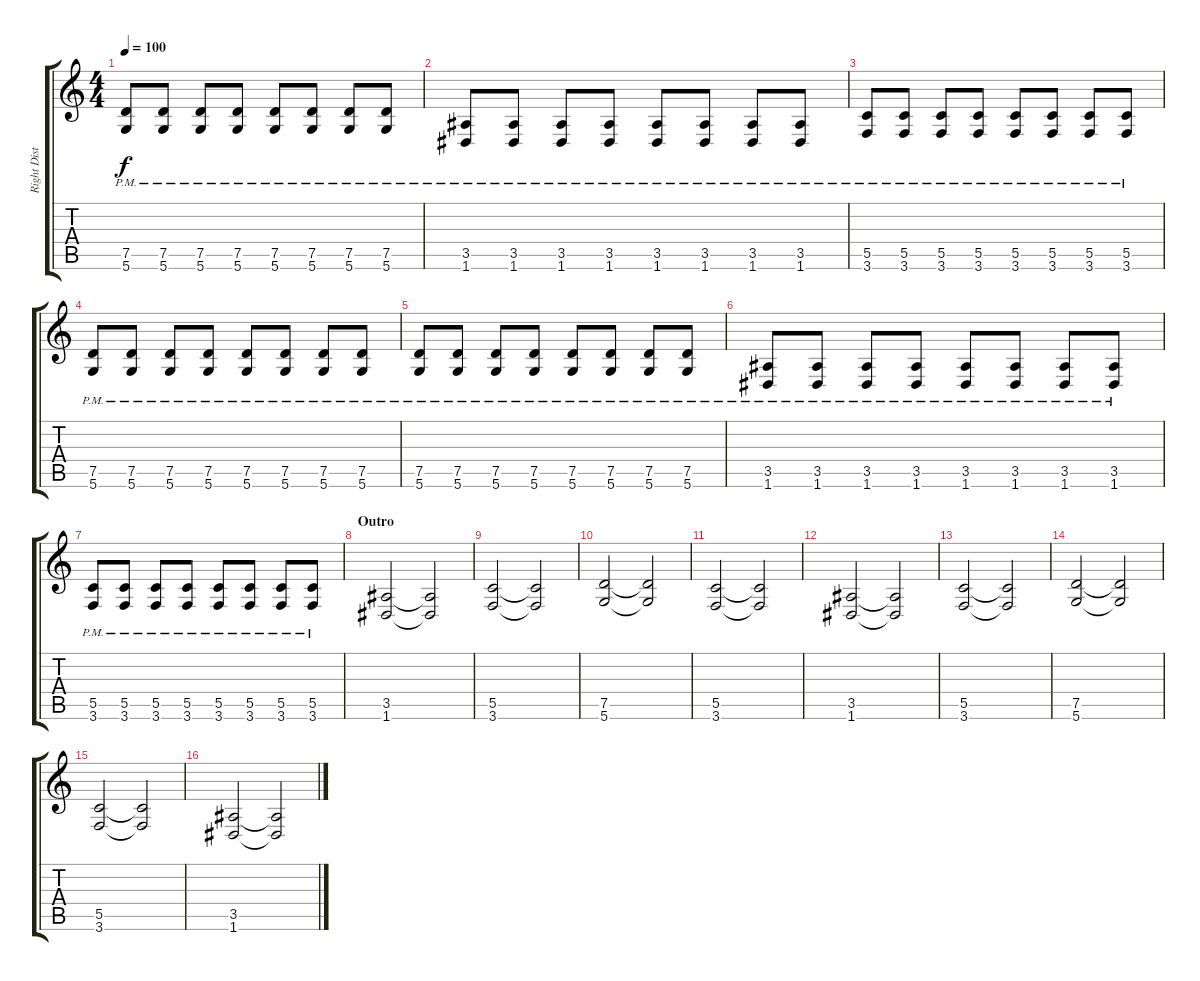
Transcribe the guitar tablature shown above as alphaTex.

\track ("Right Dist. Guitar" "Right Dist") {instrument distortionguitar}
\staff {score tabs}
\tuning (D4 A3 F3 C3 G2 D2) {hide}
\ts (4 4)
\tempo 100
\clef g2
\ks c
(7.5{pm} 5.6{pm}).8{dy f} (7.5{pm} 5.6{pm}).8 (7.5{pm} 5.6{pm}).8 (7.5{pm} 5.6{pm}).8 (7.5{pm} 5.6{pm}).8 (7.5{pm} 5.6{pm}).8 (7.5{pm} 5.6{pm}).8 (7.5{pm} 5.6{pm}).8 |
(3.5{pm} 1.6{pm}).8 (3.5{pm} 1.6{pm}).8 (3.5{pm} 1.6{pm}).8 (3.5{pm} 1.6{pm}).8 (3.5{pm} 1.6{pm}).8 (3.5{pm} 1.6{pm}).8 (3.5{pm} 1.6{pm}).8 (3.5{pm} 1.6{pm}).8 |
(5.5{pm} 3.6{pm}).8 (5.5{pm} 3.6{pm}).8 (5.5{pm} 3.6{pm}).8 (5.5{pm} 3.6{pm}).8 (5.5{pm} 3.6{pm}).8 (5.5{pm} 3.6{pm}).8 (5.5{pm} 3.6{pm}).8 (5.5{pm} 3.6{pm}).8 |
(7.5{pm} 5.6{pm}).8 (7.5{pm} 5.6{pm}).8 (7.5{pm} 5.6{pm}).8 (7.5{pm} 5.6{pm}).8 (7.5{pm} 5.6{pm}).8 (7.5{pm} 5.6{pm}).8 (7.5{pm} 5.6{pm}).8 (7.5{pm} 5.6{pm}).8 |
(7.5{pm} 5.6{pm}).8 (7.5{pm} 5.6{pm}).8 (7.5{pm} 5.6{pm}).8 (7.5{pm} 5.6{pm}).8 (7.5{pm} 5.6{pm}).8 (7.5{pm} 5.6{pm}).8 (7.5{pm} 5.6{pm}).8 (7.5{pm} 5.6{pm}).8 |
(3.5{pm} 1.6{pm}).8 (3.5{pm} 1.6{pm}).8 (3.5{pm} 1.6{pm}).8 (3.5{pm} 1.6{pm}).8 (3.5{pm} 1.6{pm}).8 (3.5{pm} 1.6{pm}).8 (3.5{pm} 1.6{pm}).8 (3.5{pm} 1.6{pm}).8 |
(5.5{pm} 3.6{pm}).8 (5.5{pm} 3.6{pm}).8 (5.5{pm} 3.6{pm}).8 (5.5{pm} 3.6{pm}).8 (5.5{pm} 3.6{pm}).8 (5.5{pm} 3.6{pm}).8 (5.5{pm} 3.6{pm}).8 (5.5{pm} 3.6{pm}).8 |
\section ("" "Outro")
(3.5 1.6).2 (3.5{t} 1.6{t}).2 |
(5.5 3.6).2 (5.5{t} 3.6{t}).2 |
(7.5 5.6).2 (7.5{t} 5.6{t}).2 |
(5.5 3.6).2 (5.5{t} 3.6{t}).2 |
(3.5 1.6).2 (3.5{t} 1.6{t}).2 |
(5.5 3.6).2 (5.5{t} 3.6{t}).2 |
(7.5 5.6).2 (7.5{t} 5.6{t}).2 |
(5.5 3.6).2 (5.5{t} 3.6{t}).2 |
(3.5 1.6).2 (3.5{t} 1.6{t}).2
